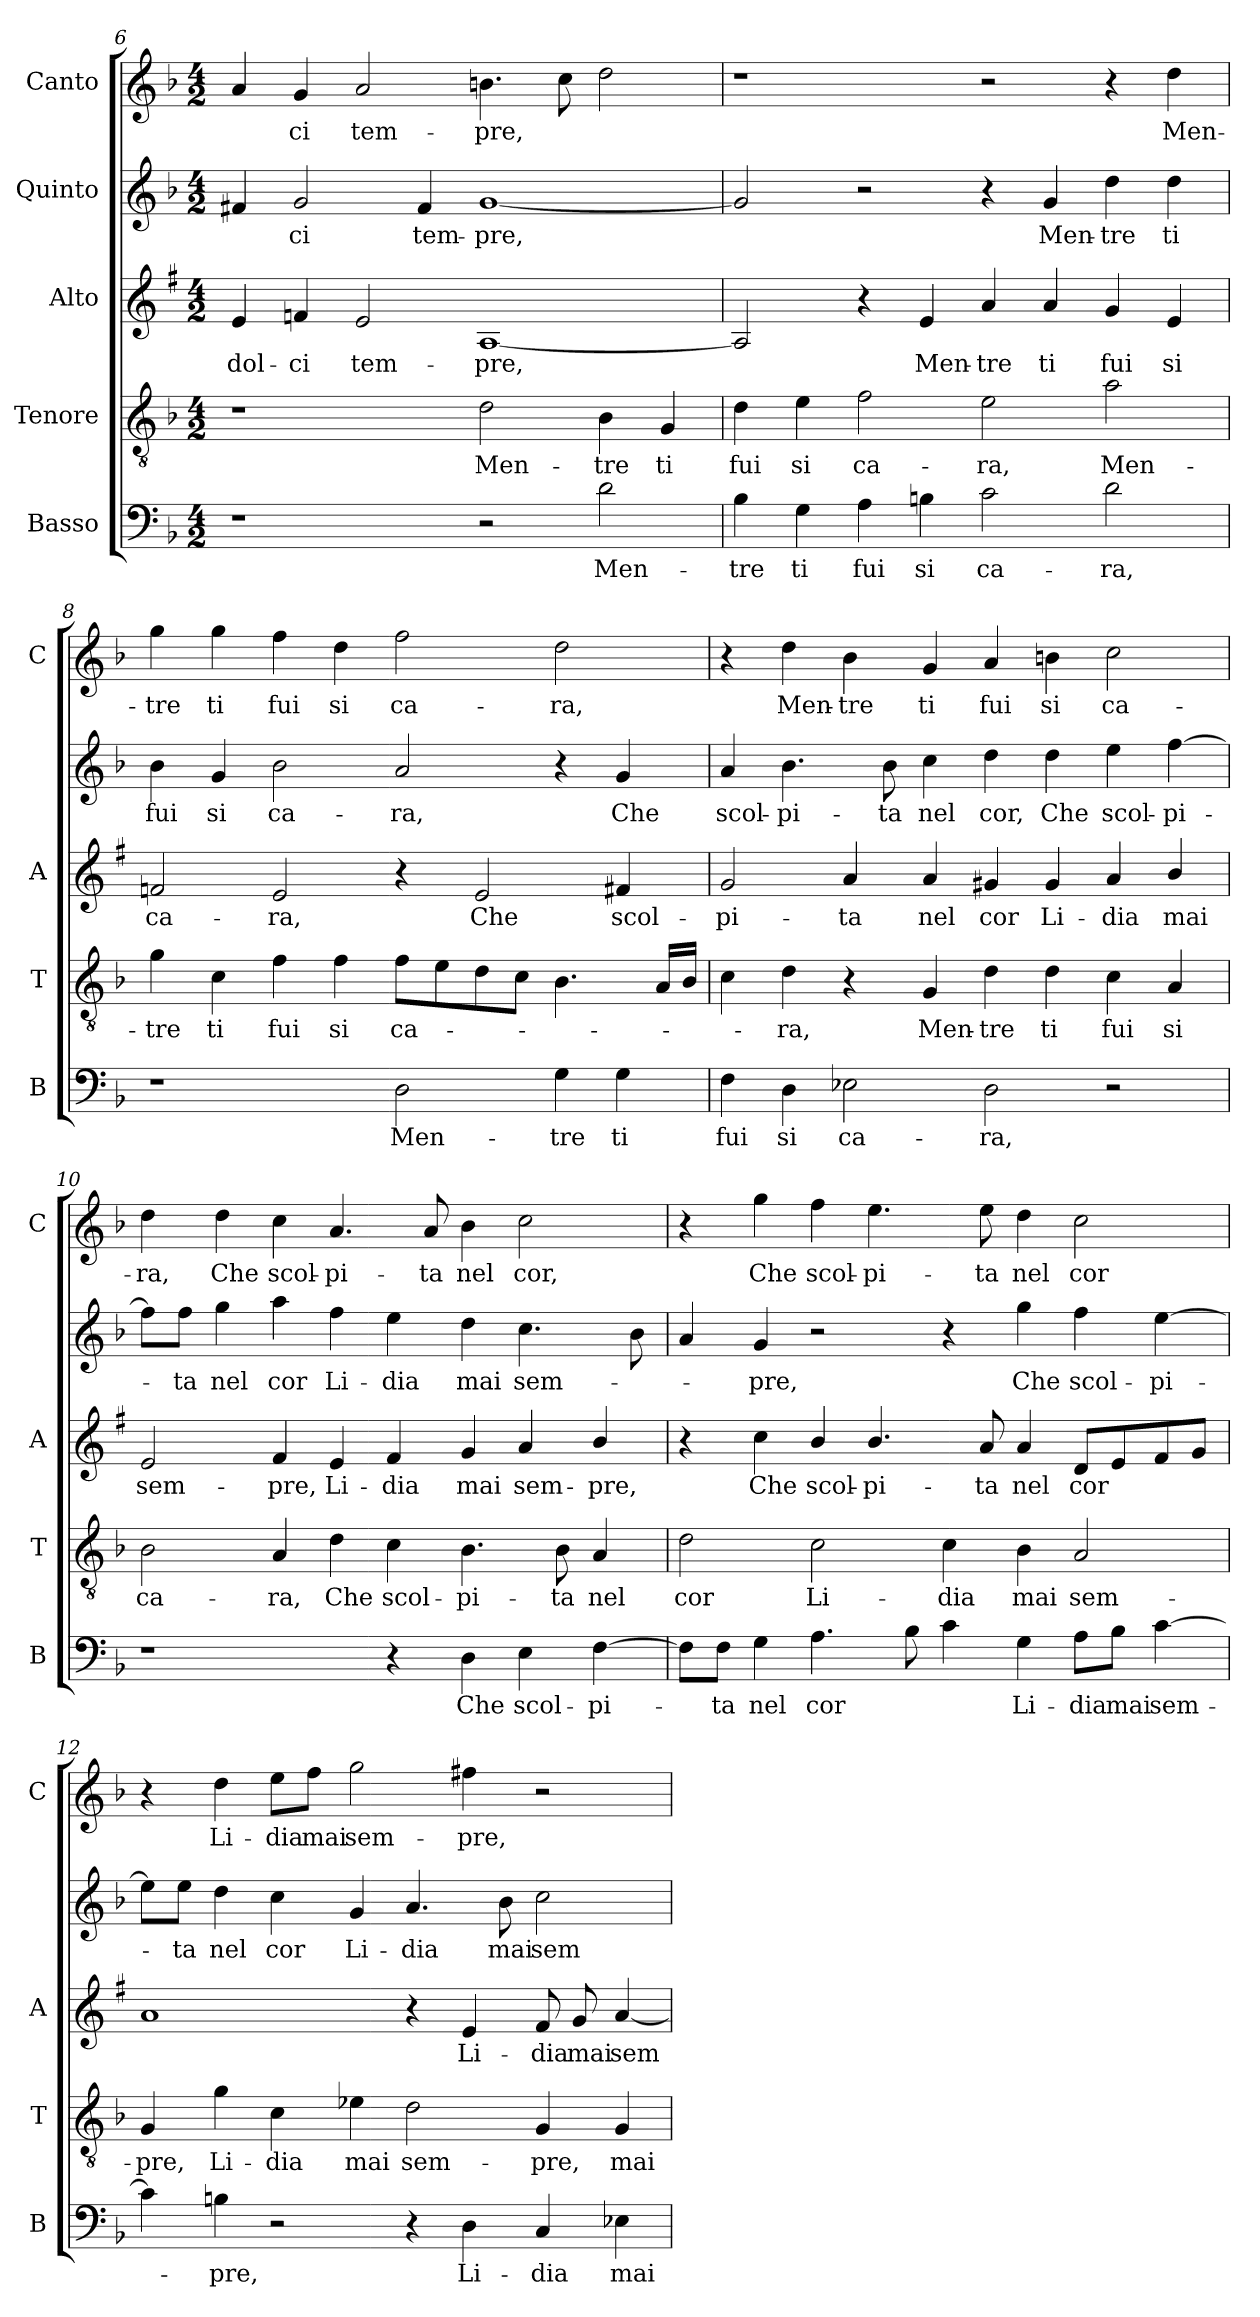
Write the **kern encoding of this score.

**kern	**text	**kern	**text	**kern	**text	**kern	**text	**kern	**text
*part5	*part5	*part4	*part4	*part3	*part3	*part2	*part2	*part1	*part1
*staff5	*staff5	*staff4	*staff4	*staff3	*staff3	*staff2	*staff2	*staff1	*staff1
*I"Basso	*	*I"Tenore	*	*I"Alto	*	*I"Quinto	*	*I"Canto	*
*I'B	*	*I'T	*	*I'A	*	*	*	*I'C	*
*clefF4	*	*clefGv2	*	*clefG2	*	*clefG2	*	*clefG2	*
*	*	*	*	*ITrd1c2	*	*	*	*	*
*k[b-]	*	*k[b-]	*	*k[b-]	*	*k[b-]	*	*k[b-]	*
*F:	*	*F:	*	*F:	*	*F:	*	*F:	*
*M4/2	*	*M4/2	*	*M4/2	*	*M4/2	*	*M4/2	*
=6	=6	=6	=6	=6	=6	=6	=6	=6	=6
!	!	!	!	!	!LO:LY:b	!	!	!	!
1r	.	1r	.	4d/	dol-	4f#X/	.	4a/	.
!	!	!	!	!	!LO:LY:b	!	!LO:LY:b	!	!LO:LY:b
.	.	.	.	4e-X/	-ci	2g/	-ci	4g/	-ci
!	!	!	!	!	!LO:LY:b	!	!	!	!LO:LY:b
.	.	.	.	2d/	tem-	.	.	2a/	tem-
!	!	!	!	!	!	!	!LO:LY:b	!	!
.	.	.	.	.	.	4f#/	tem-	.	.
!	!	!	!LO:LY:b	!	!LO:LY:b	!	!LO:LY:b	!	!LO:LY:b
2r	.	2d\	Men-	[1G	-pre,	[1g	-pre,	4.bn\	-pre,
.	.	.	.	.	.	.	.	8cc\	.
!	!LO:LY:b	!	!LO:LY:b	!	!	!	!	!	!
2d\	Men-	4B-\	-tre	.	.	.	.	2dd\	.
!	!	!	!LO:LY:b	!	!	!	!	!	!
.	.	4G/	ti	.	.	.	.	.	.
!!LO:LB:g=z
=7	=7	=7	=7	=7	=7	=7	=7	=7	=7
!	!LO:LY:b	!	!LO:LY:b	!	!	!	!	!	!
4B-\	-tre	4d\	fui	2G/]	.	2g/]	.	1r	.
!	!LO:LY:b	!	!LO:LY:b	!	!	!	!	!	!
4G\	ti	4e\	si	.	.	.	.	.	.
!	!LO:LY:b	!	!LO:LY:b	!	!	!	!	!	!
4A\	fui	2f\	ca-	4r	.	2r	.	.	.
!	!LO:LY:b	!	!	!	!LO:LY:b	!	!	!	!
4Bn\	si	.	.	4d/	Men-	.	.	.	.
!	!LO:LY:b	!	!LO:LY:b	!	!LO:LY:b	!	!	!	!
2c\	ca-	2e\	-ra,	4g/	-tre	4r	.	2r	.
!	!	!	!	!	!LO:LY:b	!	!LO:LY:b	!	!
.	.	.	.	4g/	ti	4g/	Men-	.	.
!	!LO:LY:b	!	!LO:LY:b	!	!LO:LY:b	!	!LO:LY:b	!	!
2d\	-ra,	2a\	Men-	4f/	fui	4dd\	-tre	4r	.
!	!	!	!	!	!LO:LY:b	!	!LO:LY:b	!	!LO:LY:b
.	.	.	.	4d/	si	4dd\	ti	4dd\	Men-
=8	=8	=8	=8	=8	=8	=8	=8	=8	=8
!	!	!	!LO:LY:b	!	!LO:LY:b	!	!LO:LY:b	!	!LO:LY:b
1r	.	4g\	-tre	2e-X/	ca-	4b-\	fui	4gg\	-tre
!	!	!	!LO:LY:b	!	!	!	!LO:LY:b	!	!LO:LY:b
.	.	4c\	ti	.	.	4g/	si	4gg\	ti
!	!	!	!LO:LY:b	!	!LO:LY:b	!	!LO:LY:b	!	!LO:LY:b
.	.	4f\	fui	2d/	-ra,	2b-\	ca-	4ff\	fui
!	!	!	!LO:LY:b	!	!	!	!	!	!LO:LY:b
.	.	4f\	si	.	.	.	.	4dd\	si
!	!LO:LY:b	!	!LO:LY:b	!	!	!	!LO:LY:b	!	!LO:LY:b
2D\	Men-	8f\L	ca-	4r	.	2a/	-ra,	2ff\	ca-
.	.	8e\	.	.	.	.	.	.	.
!	!	!	!	!	!LO:LY:b	!	!	!	!
.	.	8d\	.	2d/	Che	.	.	.	.
.	.	8c\J	.	.	.	.	.	.	.
!	!LO:LY:b	!	!	!	!	!	!	!	!LO:LY:b
4G\	-tre	4.B-\	.	.	.	4r	.	2dd\	-ra,
!	!LO:LY:b	!	!	!	!LO:LY:b	!	!LO:LY:b	!	!
4G\	ti	.	.	4en/	scol-	4g/	Che	.	.
.	.	16A/LL	.	.	.	.	.	.	.
.	.	16B-/JJ	.	.	.	.	.	.	.
=9	=9	=9	=9	=9	=9	=9	=9	=9	=9
!	!LO:LY:b	!	!	!	!LO:LY:b	!	!LO:LY:b	!	!
4F\	fui	4c\	.	2f/	-pi-	4a/	scol-	4r	.
!	!LO:LY:b	!	!LO:LY:b	!	!	!	!LO:LY:b	!	!LO:LY:b
4D\	si	4d\	-ra,	.	.	4.b-\	-pi-	4dd\	Men-
!	!LO:LY:b	!	!	!	!LO:LY:b	!	!	!	!LO:LY:b
2E-X\	ca-	4r	.	4g/	-ta	.	.	4b-\	-tre
!	!	!	!	!	!	!	!LO:LY:b	!	!
.	.	.	.	.	.	8b-\	-ta	.	.
!	!	!	!LO:LY:b	!	!LO:LY:b	!	!LO:LY:b	!	!LO:LY:b
.	.	4G/	Men-	4g/	nel	4cc\	nel	4g/	ti
!	!LO:LY:b	!	!LO:LY:b	!	!LO:LY:b	!	!LO:LY:b	!	!LO:LY:b
2D\	-ra,	4d\	-tre	4f#X/	cor	4dd\	cor,	4a/	fui
!	!	!	!LO:LY:b	!	!LO:LY:b	!	!LO:LY:b	!	!LO:LY:b
.	.	4d\	ti	4f#/	Li-	4dd\	Che	4bn\	si
!	!	!	!LO:LY:b	!	!LO:LY:b	!	!LO:LY:b	!	!LO:LY:b
2r	.	4c\	fui	4g/	-dia	4ee\	scol-	2cc\	ca-
!	!	!	!LO:LY:b	!	!LO:LY:b	!	!LO:LY:b	!	!
.	.	4A/	si	4a/	mai	[4ff\	-pi-	.	.
!!LO:PB:g=z
=10	=10	=10	=10	=10	=10	=10	=10	=10	=10
!	!	!	!LO:LY:b	!	!LO:LY:b	!	!	!	!LO:LY:b
1r	.	2B-\	ca-	2d/	sem-	8ff\L]	.	4dd\	-ra,
!	!	!	!	!	!	!	!LO:LY:b	!	!
.	.	.	.	.	.	8ff\J	-ta	.	.
!	!	!	!	!	!	!	!LO:LY:b	!	!LO:LY:b
.	.	.	.	.	.	4gg\	nel	4dd\	Che
!	!	!	!LO:LY:b	!	!LO:LY:b	!	!LO:LY:b	!	!LO:LY:b
.	.	4A/	-ra,	4e/	-pre,	4aa\	cor	4cc\	scol-
!	!	!	!LO:LY:b	!	!LO:LY:b	!	!LO:LY:b	!	!LO:LY:b
.	.	4d\	Che	4d/	Li-	4ff\	Li-	4.a/	-pi-
!	!	!	!LO:LY:b	!	!LO:LY:b	!	!LO:LY:b	!	!
4r	.	4c\	scol-	4e/	-dia	4ee\	-dia	.	.
!	!	!	!	!	!	!	!	!	!LO:LY:b
.	.	.	.	.	.	.	.	8a/	-ta
!	!LO:LY:b	!	!LO:LY:b	!	!LO:LY:b	!	!LO:LY:b	!	!LO:LY:b
4D\	Che	4.B-\	-pi-	4f/	mai	4dd\	mai	4b-\	nel
!	!LO:LY:b	!	!	!	!LO:LY:b	!	!LO:LY:b	!	!LO:LY:b
4E\	scol-	.	.	4g/	sem-	4.cc\	sem-	2cc\	cor,
!	!	!	!LO:LY:b	!	!	!	!	!	!
.	.	8B-\	-ta	.	.	.	.	.	.
!	!LO:LY:b	!	!LO:LY:b	!	!LO:LY:b	!	!	!	!
[4F\	-pi-	4A/	nel	4a/	-pre,	.	.	.	.
.	.	.	.	.	.	8b-\	.	.	.
=11	=11	=11	=11	=11	=11	=11	=11	=11	=11
!	!	!	!LO:LY:b	!	!	!	!	!	!
8F\L]	.	2d\	cor	4r	.	4a/	.	4r	.
!	!LO:LY:b	!	!	!	!	!	!	!	!
8F\J	-ta	.	.	.	.	.	.	.	.
!	!LO:LY:b	!	!	!	!LO:LY:b	!	!LO:LY:b	!	!LO:LY:b
4G\	nel	.	.	4b-\	Che	4g/	-pre,	4gg\	Che
!	!LO:LY:b	!	!LO:LY:b	!	!LO:LY:b	!	!	!	!LO:LY:b
4.A\	cor	2c\	Li-	4a/	scol-	2r	.	4ff\	scol-
!	!	!	!	!	!LO:LY:b	!	!	!	!LO:LY:b
.	.	.	.	4.a/	-pi-	.	.	4.ee\	-pi-
8B-\	.	.	.	.	.	.	.	.	.
!	!	!	!LO:LY:b	!	!	!	!	!	!
4c\	.	4c\	-dia	.	.	4r	.	.	.
!	!	!	!	!	!LO:LY:b	!	!	!	!LO:LY:b
.	.	.	.	8g/	-ta	.	.	8ee\	-ta
!	!LO:LY:b	!	!LO:LY:b	!	!LO:LY:b	!	!LO:LY:b	!	!LO:LY:b
4G\	Li-	4B-\	mai	4g/	nel	4gg\	Che	4dd\	nel
!	!LO:LY:b	!	!LO:LY:b	!	!LO:LY:b	!	!LO:LY:b	!	!LO:LY:b
8A\L	-dia	2A/	sem-	8c/L	cor	4ff\	scol-	2cc\	cor
!	!LO:LY:b	!	!	!	!	!	!	!	!
8B-\J	mai	.	.	8d/	.	.	.	.	.
!	!LO:LY:b	!	!	!	!	!	!LO:LY:b	!	!
[4c\	sem-	.	.	8e/	.	[4ee\	-pi-	.	.
.	.	.	.	8f/J	.	.	.	.	.
=12	=12	=12	=12	=12	=12	=12	=12	=12	=12
!	!	!	!LO:LY:b	!	!	!	!	!	!
4c\]	.	4G/	-pre,	1g	.	8ee\L]	.	4r	.
!	!	!	!	!	!	!	!LO:LY:b	!	!
.	.	.	.	.	.	8ee\J	-ta	.	.
!	!LO:LY:b	!	!LO:LY:b	!	!	!	!LO:LY:b	!	!LO:LY:b
4Bn\	-pre,	4g\	Li-	.	.	4dd\	nel	4dd\	Li-
!	!	!	!LO:LY:b	!	!	!	!LO:LY:b	!	!LO:LY:b
2r	.	4c\	-dia	.	.	4cc\	cor	8ee\L	-dia
!	!	!	!	!	!	!	!	!	!LO:LY:b
.	.	.	.	.	.	.	.	8ff\J	mai
!	!	!	!LO:LY:b	!	!	!	!LO:LY:b	!	!LO:LY:b
.	.	4e-X\	mai	.	.	4g/	Li-	2gg\	sem-
!	!	!	!LO:LY:b	!	!	!	!LO:LY:b	!	!
4r	.	2d\	sem-	4r	.	4.a/	-dia	.	.
!	!LO:LY:b	!	!	!	!LO:LY:b	!	!	!	!LO:LY:b
4D\	Li-	.	.	4d/	Li-	.	.	4ff#X\	-pre,
!	!	!	!	!	!	!	!LO:LY:b	!	!
.	.	.	.	.	.	8b-\	mai	.	.
!	!LO:LY:b	!	!LO:LY:b	!	!LO:LY:b	!	!LO:LY:b	!	!
4C/	-dia	4G/	-pre,	8e/	-dia	2cc\	sem-	2r	.
!	!	!	!	!	!LO:LY:b	!	!	!	!
.	.	.	.	8f/	mai	.	.	.	.
!	!LO:LY:b	!	!LO:LY:b	!	!LO:LY:b	!	!	!	!
4E-X\	mai	4G/	mai	[4g/	sem-	.	.	.	.
=	=	=	=	=	=	=	=	=	=
*-	*-	*-	*-	*-	*-	*-	*-	*-	*-
